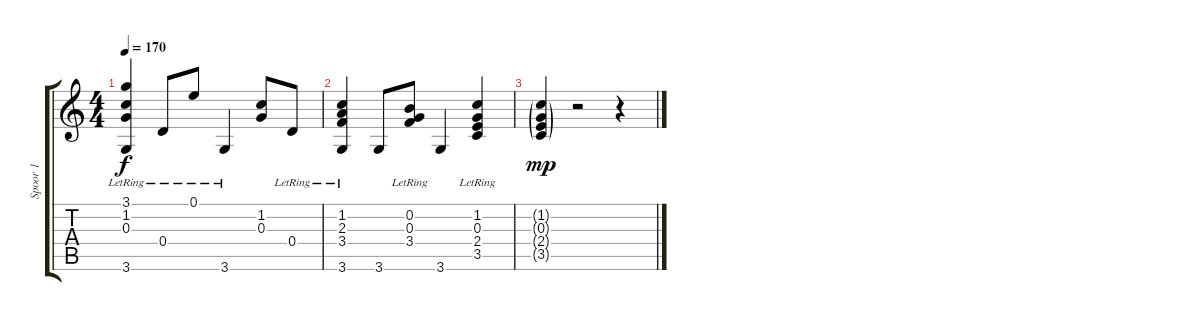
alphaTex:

\track ("Spoor 1" "Spoor 1") {instrument acousticguitarnylon}
\staff {score tabs}
\tuning (E4 B3 G3 D3 A2 E2) {hide}
\ts (4 4)
\tempo 170
\clef g2
\ks c
(3.1 1.2 0.3 3.6{lr}).4{dy f} 0.4{lr}.8 0.1{lr}.8 3.6{lr}.4 (1.2 0.3).8 0.4{lr}.8 |
(1.2 2.3 3.4{lr} 3.6{lr}).4 3.6.8 (0.2{lr} 0.3{lr} 3.4{lr}).8 3.6.4 (1.2{lr} 0.3{lr} 2.4{lr} 3.5{lr}).4 |
(1.2{g} 0.3{g} 2.4{g} 3.5{g}).4{dy mp} r.2 r.4
